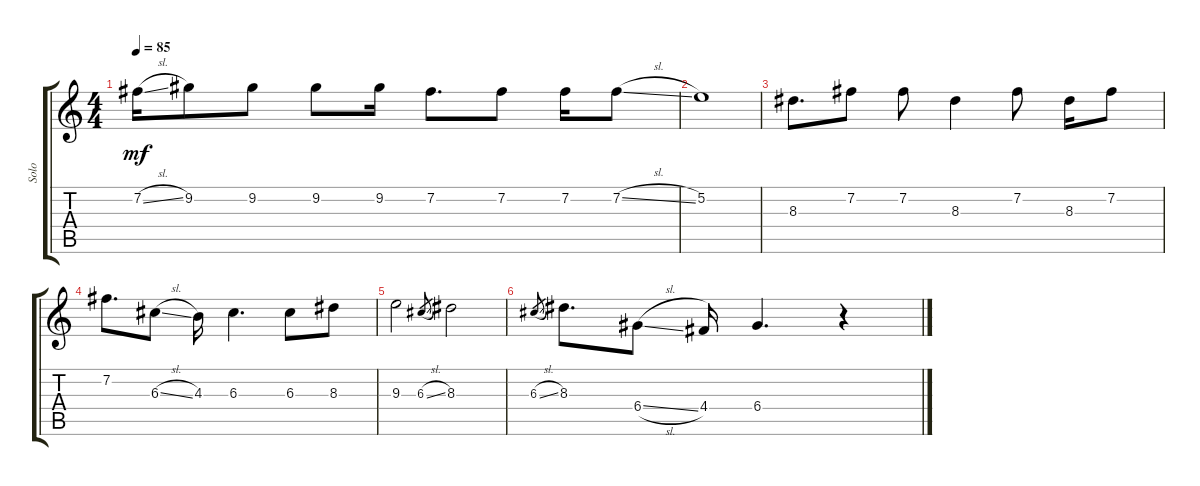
\track ("Solo" "Solo") {instrument acousticguitarsteel}
\staff {score tabs}
\tuning (E4 B3 G3 D3 A2 E2) {hide}
\ts (4 4)
\tempo 85
\clef g2
\ks c
7.2{sl}.16{dy mf} 9.2.8 9.2.8 9.2.8 9.2.16 7.2.8{d} 7.2.8 7.2.16 7.2{sl}.8 |
5.2.1 |
8.3.8{d} 7.2.8 7.2.8 8.3.4 7.2.8 8.3.16 7.2.8 |
7.2.8{d} 6.3{sl}.8 4.3.16 6.3.4{d} 6.3.8 8.3.8 |
9.3.2 6.3{sl}.8{gr} 8.3.2 |
6.3{sl}.8{gr} 8.3.8{d} 6.4{sl}.8 4.4.16 6.4.4{d} r.4
